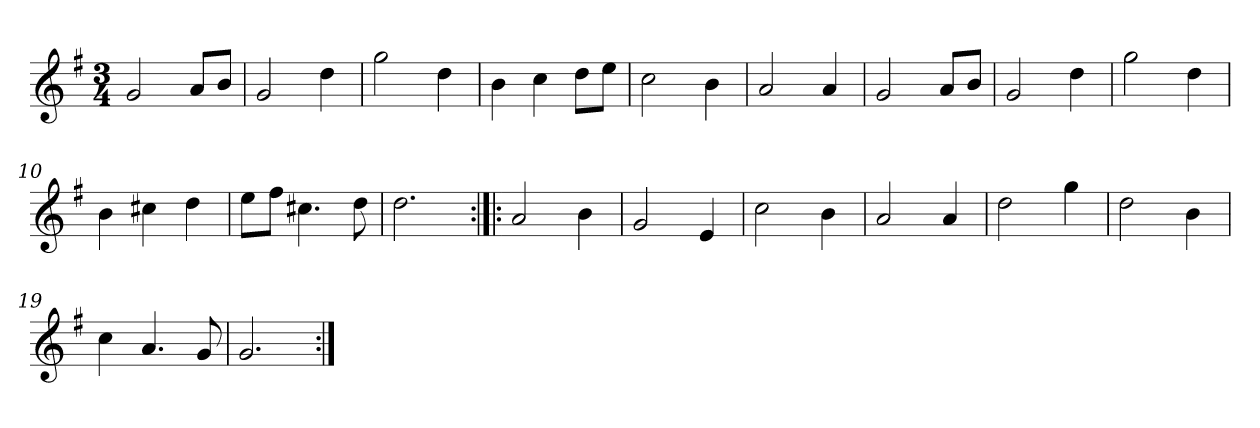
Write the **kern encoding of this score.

**kern
*part1
*staff1
*clefG2
*k[f#]
*G:
*M3/4
*MM132
=1
2g
8a/L
8b/J
=2
2g
4dd
=3
2gg
4dd
=4
4b
4cc
8dd\L
8ee\J
=5
2cc
4b
=6
2a
4a
=7
2g
8a/L
8b/J
=8
2g
4dd
=9
2gg
4dd
=10
4b
4cc#X
4dd
=11
8ee\L
8ff#\J
4.cc#X
8dd
=12
2.dd
=13:|!|:
2a
4b
=14
2g
4e
=15
2cc
4b
=16
2a
4a
=17
2dd
4gg
=18
2dd
4b
=19
4cc
4.a
8g
=20
2.g
=:|!
*-
